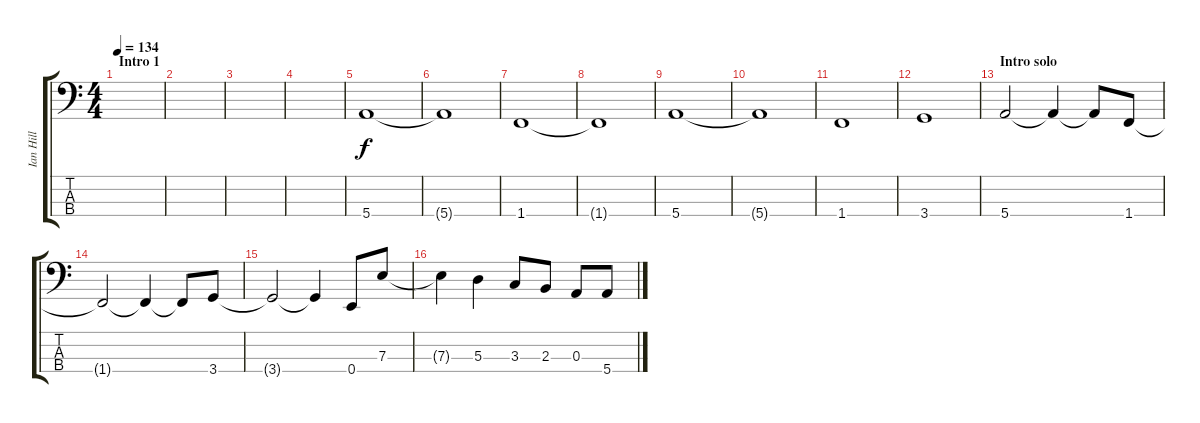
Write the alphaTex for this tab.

\track ("Ian Hill" "Ian Hill") {instrument electricbasspick}
\staff {score tabs}
\tuning (G2 D2 A1 E1) {hide}
\ts (4 4)
\section ("" "Intro 1")
\tempo 134
\clef f4
\ks c
|
|
|
|
5.4.1 |
5.4{t}.1 |
1.4.1 |
1.4{t}.1 |
5.4.1 |
5.4{t}.1 |
1.4.1 |
3.4.1 |
\section ("" "Intro solo")
5.4.2 5.4{t}.4 5.4{t}.8 1.4.8 |
1.4{t}.2 1.4{t}.4 1.4{t}.8 3.4.8 |
3.4{t}.2 3.4{t}.4 0.4.8 7.3.8 |
7.3{t}.4 5.3.4 3.3.8 2.3.8 0.3.8 5.4.8
